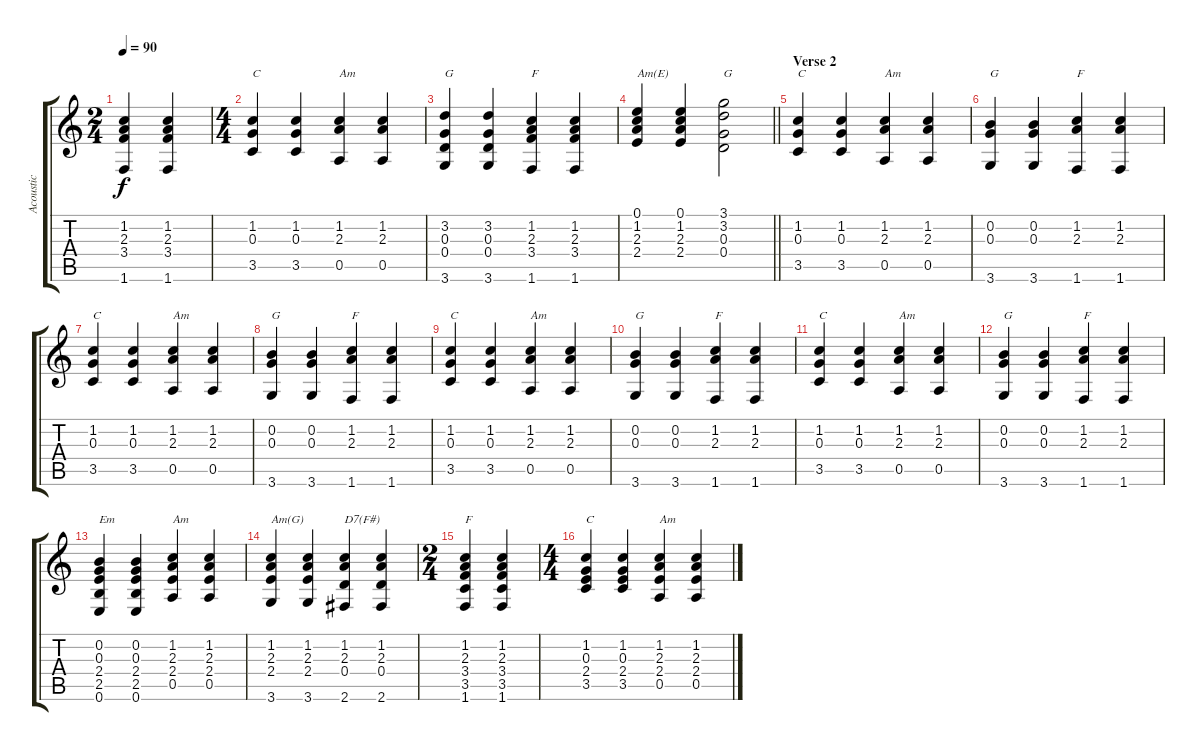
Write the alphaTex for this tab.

\track ("Acoustic" "Acoustic") {instrument acousticguitarsteel}
\staff {score tabs}
\tuning (E4 B3 G3 D3 A2 E2) {hide}
\ts (2 4)
\tempo 90
\clef g2
\ks c
(1.2 2.3 3.4 1.6).4{dy f} (1.2 2.3 3.4 1.6).4 |
\ts (4 4)
(1.2 0.3 3.5).4{txt "C"} (1.2 0.3 3.5).4 (1.2 2.3 0.5).4{txt "Am"} (1.2 2.3 0.5).4 |
(3.2 0.3 0.4 3.6).4{txt "G"} (3.2 0.3 0.4 3.6).4 (1.2 2.3 3.4 1.6).4{txt "F"} (1.2 2.3 3.4 1.6).4 |
\barLineRight lightlight
(0.1 1.2 2.3 2.4).4{txt "Am(E)"} (0.1 1.2 2.3 2.4).4 (3.1 3.2 0.3 0.4).2{txt "G"} |
\section ("" "Verse 2")
(1.2 0.3 3.5).4{txt "C"} (1.2 0.3 3.5).4 (1.2 2.3 0.5).4{txt "Am"} (1.2 2.3 0.5).4 |
(0.2 0.3 3.6).4{txt "G"} (0.2 0.3 3.6).4 (1.2 2.3 1.6).4{txt "F"} (1.2 2.3 1.6).4 |
(1.2 0.3 3.5).4{txt "C"} (1.2 0.3 3.5).4 (1.2 2.3 0.5).4{txt "Am"} (1.2 2.3 0.5).4 |
(0.2 0.3 3.6).4{txt "G"} (0.2 0.3 3.6).4 (1.2 2.3 1.6).4{txt "F"} (1.2 2.3 1.6).4 |
(1.2 0.3 3.5).4{txt "C"} (1.2 0.3 3.5).4 (1.2 2.3 0.5).4{txt "Am"} (1.2 2.3 0.5).4 |
(0.2 0.3 3.6).4{txt "G"} (0.2 0.3 3.6).4 (1.2 2.3 1.6).4{txt "F"} (1.2 2.3 1.6).4 |
(1.2 0.3 3.5).4{txt "C"} (1.2 0.3 3.5).4 (1.2 2.3 0.5).4{txt "Am"} (1.2 2.3 0.5).4 |
(0.2 0.3 3.6).4{txt "G"} (0.2 0.3 3.6).4 (1.2 2.3 1.6).4{txt "F"} (1.2 2.3 1.6).4 |
(0.2 0.3 2.4 2.5 0.6).4{txt "Em"} (0.2 0.3 2.4 2.5 0.6).4 (1.2 2.3 2.4 0.5).4{txt "Am"} (1.2 2.3 2.4 0.5).4 |
(1.2 2.3 2.4 3.6).4{txt "Am(G)"} (1.2 2.3 2.4 3.6).4 (1.2 2.3 0.4 2.6).4{txt "D7(F#)"} (1.2 2.3 0.4 2.6).4 |
\ts (2 4)
(1.2 2.3 3.4 3.5 1.6).4{txt "F"} (1.2 2.3 3.4 3.5 1.6).4 |
\ts (4 4)
(1.2 0.3 2.4 3.5).4{txt "C"} (1.2 0.3 2.4 3.5).4 (1.2 2.3 2.4 0.5).4{txt "Am"} (1.2 2.3 2.4 0.5).4
